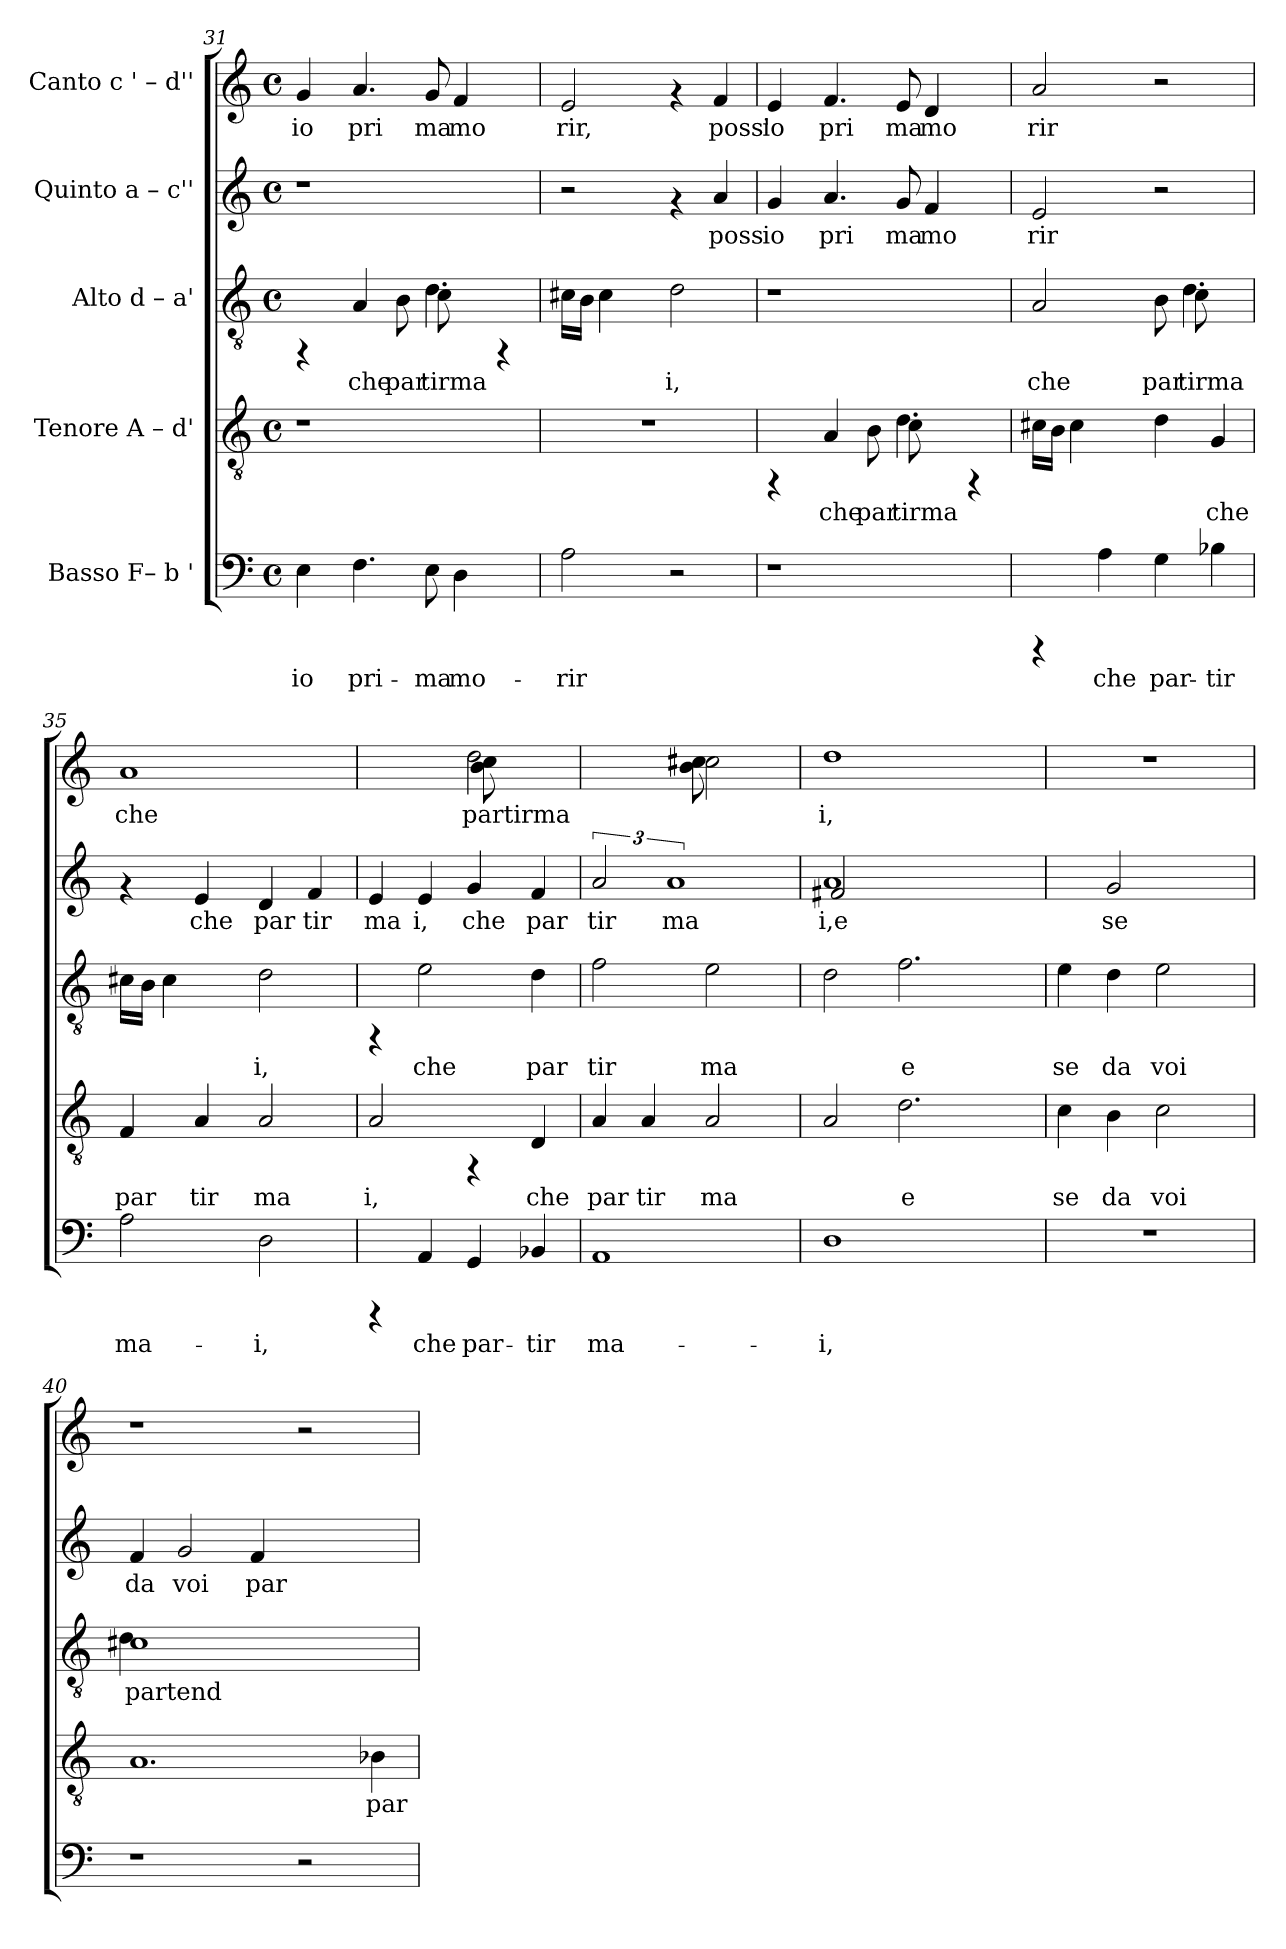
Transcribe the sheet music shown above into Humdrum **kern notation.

**kern	**text	**kern	**text	**kern	**text	**kern	**text	**kern	**text
*part5	*part5	*part4	*part4	*part3	*part3	*part2	*part2	*part1	*part1
*staff5	*staff5	*staff4	*staff4	*staff3	*staff3	*staff2	*staff2	*staff1	*staff1
*I"Basso  F– b '	*	*I"Tenore  A – d'	*	*I"Alto  d – a'	*	*I"Quinto  a – c''	*	*I"Canto  c ' – d''	*
*clefF4	*	*clefGv2	*	*clefGv2	*	*clefG2	*	*clefG2	*
*k[]	*	*k[]	*	*k[]	*	*k[]	*	*k[]	*
*C:	*	*C:	*	*C:	*	*C:	*	*C:	*
*M4/4	*	*M4/4	*	*M4/4	*	*M4/4	*	*M4/4	*
*met(c)	*	*met(c)	*	*met(c)	*	*met(c)	*	*met(c)	*
=31	=31	=31	=31	=31	=31	=31	=31	=31	=31
!	!LO:LY:b	!	!	!	!	!	!	!	!LO:LY:b:rj
*	*	*	*	*^	*	*	*	*	*
4E\	io	1r	.	4rFF	8ryy	.	1r	.	4g/	io
!	!LO:LY:b	!	!	!	!	!LO:LY:b:cj	!	!	!	!LO:LY:b:rj
*	*	*	*	*v	*v	*	*	*	*	*
4.F\	pri-	.	.	4A/	che	.	.	4.a/	pri
!	!	!	!	!	!LO:LY:b:cj	!	!	!	!
.	.	.	.	8B\	par	.	.	.	.
!	!LO:LY:b	!	!	!	!LO:LY:b:cj	!	!	!	!LO:LY:b:rj
*	*	*	*	*^	*	*	*	*	*
8E\	-ma	.	.	4.d\	8c\	tirma	.	.	8g/	ma
!	!LO:LY:b	!	!	!	!	!	!	!	!	!LO:LY:b:rj
4D\	mo-	.	.	.	2ryy	.	.	.	4f/	mo
4ryy	.	4ryy	.	4rFF	.	.	4ryy	.	4ryy	.
*	*	*	*	*v	*v	*	*	*	*	*
=32	=32	=32	=32	=32	=32	=32	=32	=32	=32
!	!LO:LY:b	!	!	!	!LO:LY:b:cj	!	!	!	!LO:LY:b:rj
2A\	-rir	1r	.	16c#X\L	.	2r	.	2e/	rir,
!	!	!	!	!	!LO:LY:b:cj	!	!	!	!
.	.	.	.	16B\J	.	.	.	.	.
!	!	!	!	!	!LO:LY:b:cj	!	!	!	!
.	.	.	.	4c#\	.	.	.	.	.
.	.	.	.	8ryy	.	.	.	.	.
!	!	!	!	!	!LO:LY:b:cj	!	!	!	!
2r	.	.	.	2d\	i,	4rf	.	4rf	.
!	!	!	!	!	!	!	!LO:LY:b:rj	!	!LO:LY:b:rj
.	.	.	.	.	.	4a/	poss	4f/	poss'
!!LO:PB:g=z
=33	=33	=33	=33	=33	=33	=33	=33	=33	=33
*	*	*^	*	*	*	*	*	*	*
!	!	!	!	!	!	!	!	!LO:LY:b:rj	!	!LO:LY:b:rj
1r	.	4rFF	8ryy	.	1r	.	4g/	io	4e/	io
!	!	!	!	!LO:LY:b:cj	!	!	!	!LO:LY:b:rj	!	!LO:LY:b:rj
*	*	*v	*v	*	*	*	*	*	*	*
.	.	4A/	che	.	.	4.a/	pri	4.f/	pri
!	!	!	!LO:LY:b:cj	!	!	!	!	!	!
.	.	8B\	par	.	.	.	.	.	.
*	*	*^	*	*	*	*	*	*	*
!	!	!	!	!LO:LY:b:cj	!	!	!	!LO:LY:b:rj	!	!LO:LY:b:rj
.	.	4.d\	8c\	tirma	.	.	8g/	ma	8e/	ma
!	!	!	!	!	!	!	!	!LO:LY:b:rj	!	!LO:LY:b:rj
.	.	.	2ryy	.	.	.	4f/	mo	4d/	mo
4ryy	.	4rFF	.	.	4ryy	.	4ryy	.	4ryy	.
*	*	*v	*v	*	*	*	*	*	*	*
=34	=34	=34	=34	=34	=34	=34	=34	=34	=34
!	!	!	!LO:LY:b:cj	!	!LO:LY:b:cj	!	!LO:LY:b:rj	!	!LO:LY:b:rj
*	*	*	*	*^	*	*	*	*	*
4rCCC	.	16c#X\L	.	2A/	8ryy	che	2e/	rir	2a/	rir
!	!	!	!LO:LY:b:cj	!	!	!	!	!	!	!
.	.	16B\J	.	.	.	.	.	.	.	.
*	*	*	*	*v	*v	*	*	*	*	*
!	!	!	!LO:LY:b:cj	!	!	!	!	!	!
.	.	4c#\	.	.	.	.	.	.	.
!	!LO:LY:b	!	!	!	!	!	!	!	!
4A\	che	.	.	.	.	.	.	.	.
.	.	8ryy	.	.	.	.	.	.	.
!	!LO:LY:b	!	!	!	!LO:LY:b:cj	!	!	!	!
4G\	par-	4d\	.	8B\	par	2r	.	2r	.
*	*	*	*	*^	*	*	*	*	*
!	!	!	!	!	!	!LO:LY:b:cj	!	!	!	!
.	.	.	.	4.d\	8c\	tirma	.	.	.	.
!	!LO:LY:b	!	!LO:LY:b:cj	!	!	!	!	!	!	!
4B-X\	-tir	4G/	che	.	4ryy	.	.	.	.	.
=35	=35	=35	=35	=35	=35	=35	=35	=35	=35	=35
!	!LO:LY:b	!	!LO:LY:b:cj	!	!	!LO:LY:b:cj	!	!	!	!LO:LY:b:rj
*	*	*	*	*v	*v	*	*	*	*	*
2A\	ma-	4F/	par	16c#X\L	.	4rf	.	1a	che
!	!	!	!	!	!LO:LY:b:cj	!	!	!	!
.	.	.	.	16B\J	.	.	.	.	.
!	!	!	!	!	!LO:LY:b:cj	!	!	!	!
.	.	.	.	4c#\	.	.	.	.	.
!	!	!	!LO:LY:b:cj	!	!	!	!LO:LY:b:rj	!	!
.	.	4A/	tir	.	.	4e/	che	.	.
.	.	.	.	8ryy	.	.	.	.	.
!	!LO:LY:b	!	!LO:LY:b:cj	!	!LO:LY:b:cj	!	!LO:LY:b:rj	!	!
2D\	-i,	2A/	ma	2d\	i,	4d/	par	.	.
!	!	!	!	!	!	!	!LO:LY:b:rj	!	!
.	.	.	.	.	.	4f/	tir	.	.
=36	=36	=36	=36	=36	=36	=36	=36	=36	=36
!	!	!	!LO:LY:b:cj	!	!	!	!LO:LY:b:rj	!	!
*	*	*	*	*	*	*	*	*^	*
4rCCC	.	2A/	i,	4rFF	.	4e/	ma	2ryy	2ryy	.
!	!LO:LY:b	!	!	!	!LO:LY:b:cj	!	!LO:LY:b:rj	!	!	!
4AA/	che	.	.	2e\	che	4e/	i,	.	.	.
!	!LO:LY:b	!	!	!	!	!	!LO:LY:b:rj	!	!	!LO:LY:b:rj
4GG/	par-	4rFF	.	.	.	4g/	che	2dd\	8cc\ 8b\	partirma
.	.	.	.	.	.	.	.	.	4.ryy	.
!	!LO:LY:b	!	!LO:LY:b:cj	!	!LO:LY:b:cj	!	!LO:LY:b:rj	!	!	!
4BB-X/	-tir	4D/	che	4d\	par	4f/	par	.	.	.
=37	=37	=37	=37	=37	=37	=37	=37	=37	=37	=37
!	!LO:LY:b	!	!LO:LY:b:cj	!	!LO:LY:b:cj	!	!LO:LY:b:rj	!	!	!
1AA	ma-	4A/	par	2f\	tir	3a/	tir	2ryy	2ryy	.
!	!	!	!LO:LY:b:cj	!	!	!	!	!	!	!
.	.	4A/	tir	.	.	.	.	.	.	.
!	!	!	!	!	!	!	!LO:LY:b:rj	!	!	!
.	.	.	.	.	.	3%2a/	ma	.	.	.
!	!	!	!LO:LY:b:cj	!	!LO:LY:b:cj	!	!	!	!	!LO:LY:b:rj
.	.	2A/	ma	2e\	ma	.	.	2cc#\	8cc#X\ 8b\	.
.	.	.	.	.	.	.	.	.	4.ryy	.
!!LO:LB:g=z
=38	=38	=38	=38	=38	=38	=38	=38	=38	=38	=38
!	!LO:LY:b	!	!	!	!	!	!LO:LY:b:rj	!	!	!LO:LY:b:rj
*	*	*	*	*	*	*^	*	*v	*v	*
1D	-i,	2A/	.	2d\	.	1a	2f#X/	i,e	1dd	i,
!	!	!	!LO:LY:b:cj	!	!LO:LY:b:cj	!	!	!	!	!
.	.	2.d\	e	2.f\	e	.	4ryy	.	.	.
.	.	.	.	.	.	.	2ryy	.	.	.
4ryy	.	.	.	.	.	4ryy	.	.	4ryy	.
*	*	*	*	*	*	*v	*v	*	*	*
=39	=39	=39	=39	=39	=39	=39	=39	=39	=39
!	!	!	!LO:LY:b:cj	!	!LO:LY:b:cj	!	!	!	!
1r	.	4c\	se	4e\	se	4ryy	.	1r	.
!	!	!	!LO:LY:b:cj	!	!LO:LY:b:cj	!	!LO:LY:b:rj	!	!
.	.	4B\	da	4d\	da	2g/	se	.	.
!	!	!	!LO:LY:b:cj	!	!LO:LY:b:cj	!	!	!	!
.	.	2c\	voi	2e\	voi	.	.	.	.
.	.	.	.	.	.	4ryy	.	.	.
=40	=40	=40	=40	=40	=40	=40	=40	=40	=40
*	*	*	*	*^	*	*	*	*	*
!	!	!	!	!	!	!LO:LY:b:cj	!	!LO:LY:b:rj	!	!
1r	.	1.A	.	1c#X	4d\	partend	4f/	da	1r	.
!	!	!	!	!	!	!	!	!LO:LY:b:rj	!	!
.	.	.	.	.	2.ryy	.	2g/	voi	.	.
!	!	!	!	!	!	!	!	!LO:LY:b:rj	!	!
.	.	.	.	.	.	.	4f/	par-	.	.
2r	.	.	.	2.ryy	2.ryy	.	2.ryy	.	2r	.
!	!	!	!LO:LY:b:cj	!	!	!	!	!	!	!
4ryy	.	4B-X\	par	.	.	.	.	.	4ryy	.
*	*	*	*	*v	*v	*	*	*	*	*
=	=	=	=	=	=	=	=	=	=
*-	*-	*-	*-	*-	*-	*-	*-	*-	*-
